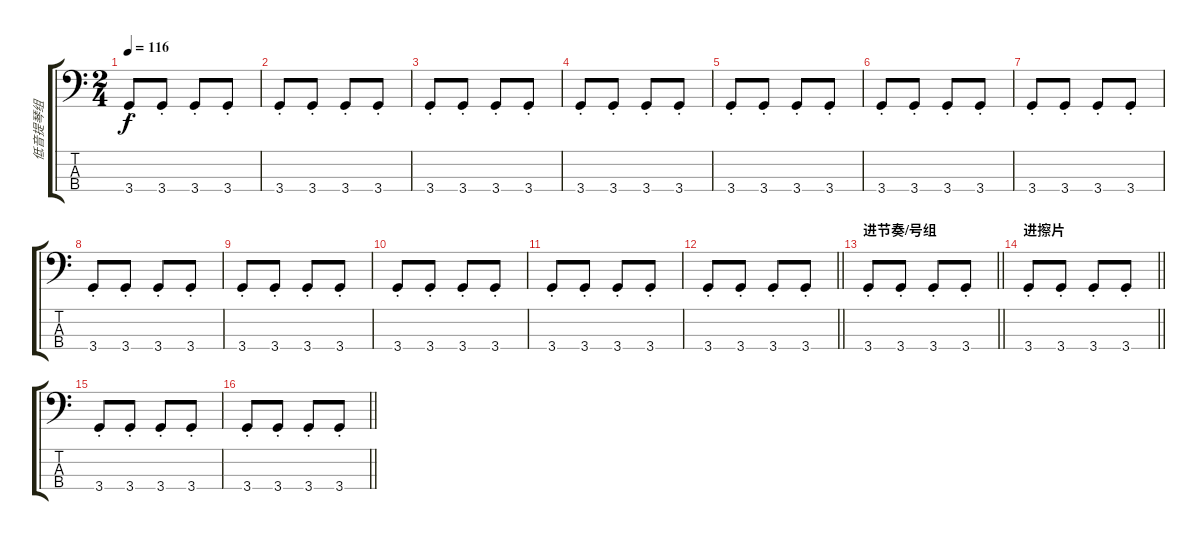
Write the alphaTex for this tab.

\track ("低音提琴组" "低音提琴组") {instrument contrabass}
\staff {score tabs}
\tuning (G2 D2 A1 E1) {hide}
\ts (2 4)
\tempo 116
\clef f4
\ks c
3.4{st}.8{dy f} 3.4{st}.8 3.4{st}.8 3.4{st}.8 |
3.4{st}.8 3.4{st}.8 3.4{st}.8 3.4{st}.8 |
3.4{st}.8 3.4{st}.8 3.4{st}.8 3.4{st}.8 |
3.4{st}.8 3.4{st}.8 3.4{st}.8 3.4{st}.8 |
3.4{st}.8 3.4{st}.8 3.4{st}.8 3.4{st}.8 |
3.4{st}.8 3.4{st}.8 3.4{st}.8 3.4{st}.8 |
3.4{st}.8 3.4{st}.8 3.4{st}.8 3.4{st}.8 |
3.4{st}.8 3.4{st}.8 3.4{st}.8 3.4{st}.8 |
3.4{st}.8 3.4{st}.8 3.4{st}.8 3.4{st}.8 |
3.4{st}.8 3.4{st}.8 3.4{st}.8 3.4{st}.8 |
3.4{st}.8 3.4{st}.8 3.4{st}.8 3.4{st}.8 |
\barLineRight lightlight
3.4{st}.8 3.4{st}.8 3.4{st}.8 3.4{st}.8 |
\section ("" "进节奏/号组")
\barLineRight lightlight
3.4{st}.8 3.4{st}.8 3.4{st}.8 3.4{st}.8 |
\section ("" "进擦片")
\barLineRight lightlight
3.4{st}.8 3.4{st}.8 3.4{st}.8 3.4{st}.8 |
3.4{st}.8 3.4{st}.8 3.4{st}.8 3.4{st}.8 |
\barLineRight lightlight
3.4{st}.8 3.4{st}.8 3.4{st}.8 3.4{st}.8
